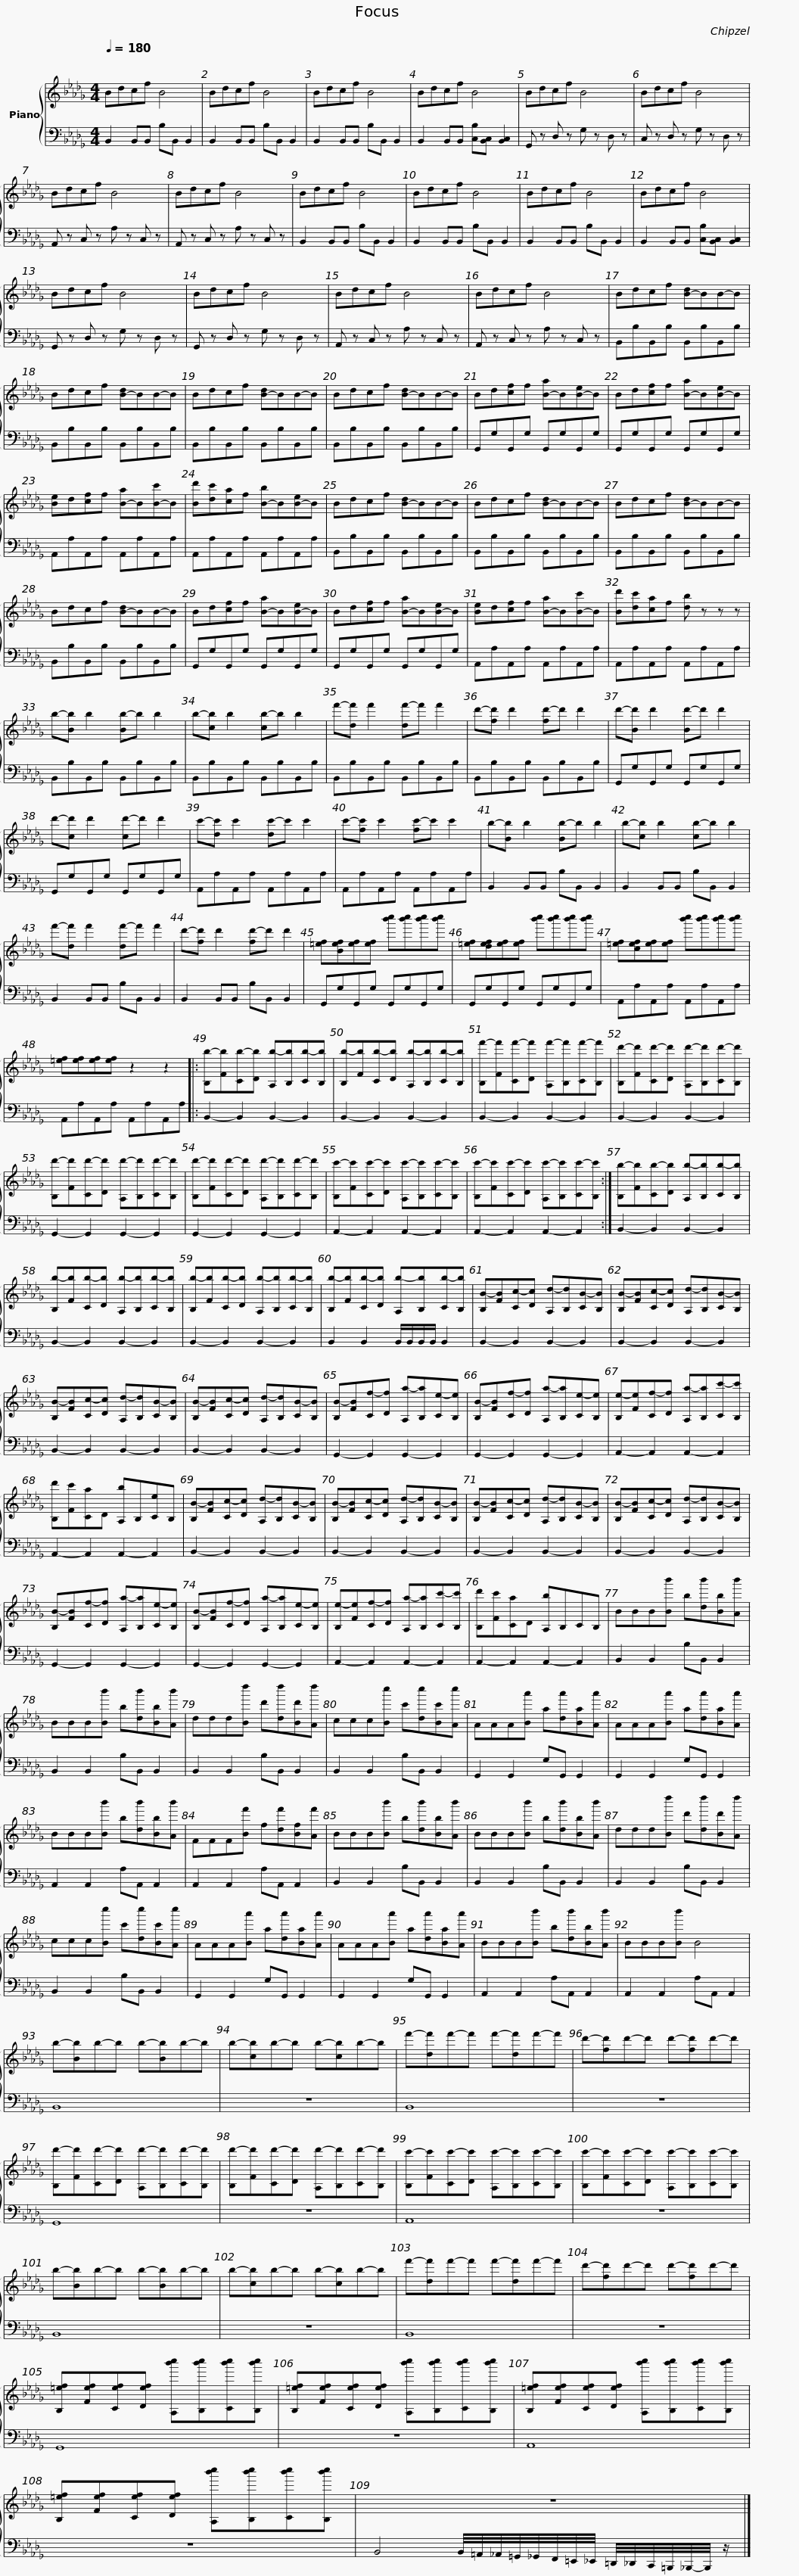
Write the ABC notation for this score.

X:1
%%score { 1 | 2 }
L:1/8
Q:1/4=180
M:4/4
I:linebreak $
K:Db
V:1 treble
V:2 bass
V:1
 Bdcf B4 | Bdcf B4 | Bdcf B4 | Bdcf B4 | Bdcf B4 |$ %5
 Bdcf B4 | Bdcf B4 | Bdcf B4 | Bdcf B4 | Bdcf B4 |$ %10
 Bdcf B4 | Bdcf B4 | Bdcf B4 | Bdcf B4 | Bdcf B4 |$ %15
 Bdcf B4 | Bdcf [B-d]BB-B | Bdcf [B-d]BB-B | Bdcf [B-d]BB-B | Bdcf [B-d]BB-B |$ %20
 Bd[cf]f [B-a]B[B-e]B | Bd[cf]f [B-a]B[B-e]B | [Be]d[cf]f [B-a]B[B-c']B | [Bd'][dc'][ca]f [B-b]B[B-e]B |$ Bdcf [B-d]BB-B | %25
 Bdcf [B-d]BB-B | Bdcf [B-d]BB-B | Bdcf [B-d]BB-B | Bd[cf]f [B-a]B[B-e]B |$ Bd[cf]f [B-a]B[B-e]B | %30
 [Be]d[cf]f [B-a]B[B-c']B | [Bd'][dc'][ca]f [db] z z z | b-[Bb] b2 [Bb-]b b2 |$ b-[cb] b2 [cb-]b b2 | f'-[df'] f'2 [df'-]f' f'2 | %35
 d'-[fd'] d'2 [fd'-]d' d'2 | d'-[Bd'] d'2 [Bd'-]d' d'2 |$ d'-[cd'] d'2 [cd'-]d' d'2 | c'-[dc'] c'2 [dc'-]c' c'2 | c'-[fc'] c'2 [fc'-]c' c'2 | %40
 b-[Bb] b2 [Bb-]b b2 |$ b-[cb] b2 [cb-]b b2 | f'-[df'] f'2 [df'-]f' f'2 | d'-[fd'] d'2 [fd'-]d' d'2 | [=ef][Bef][ef][ef] [b'c''][b'c''][b'c''][b'c''] |$ %45
 [=ef][def][ef][ef] [b'c''][b'c''][b'c''][b'c''] | [=ef][cef][ef][ef] [b'c''][b'c''][b'c''][b'c''] | [=ef][ef][ef][ef] z2 z2 |:$ [B,b-][Fb][Cb-][Db] [A,b-][B,b][Cb-][B,b] | [B,b-][Fb][Cb-][Db] [A,b-][B,b][Cb-][B,b] | %50
 [B,f'-][Ff'][Cf'-][Df'] [A,f'-][B,f'][Cf'-][B,f'] |$ [B,d'-][Fd'][Cd'-][Dd'] [A,d'-][B,d'][Cd'-][B,d'] | [B,d'-][Fd'][Cd'-][Dd'] [A,d'-][B,d'][Cd'-][B,d'] | [B,d'-][Fd'][Cd'-][Dd'] [A,d'-][B,d'][Cd'-][B,d'] |$ [B,c'-][Fc'][Cc'-][Dc'] [A,c'-][B,c'][Cc'-][B,c'] | %55
 [B,c'-][Fc'][Cc'-][Dc'] [A,c'-][B,c'][Cc'-][B,c'] :| [B,b-][Fb][Cb-][Db] [A,b-][B,b][Cb-][B,b] |$ [B,b-][Fb][Cb-][Db] [A,b-][B,b][Cb-][B,b] | [B,b-][Fb][Cb-][Db] [A,b-][B,b][Cb-][B,b] | [B,b-][Fb][Cb-][Db] [A,b-][B,b][Cb-][B,b] |$ %60
 [B,B-][FB][Cc-][Dc] [A,d-][B,d][CB-][B,B] | [B,B-][FB][Cc-][Dc] [A,d-][B,d][CB-][B,B] | [B,B-][FB][Cc-][Dc] [A,d-][B,d][CB-][B,B] |$ [B,B-][FB][Cc-][Dc] [A,d-][B,d][CB-][B,B] | [B,B-][FB][Cf-][Df] [A,a-][B,a][Ce-][B,e] | %65
 [B,B-][FB][Cf-][Df] [A,a-][B,a][Ce-][B,e] |$ [B,e-][Fe][Cf-][Df] [A,a-][B,a][Cc'-][B,c'] | [B,d'][Fc'][Ca]D [A,b]B,[Ce]B, | [B,B-][FB][Cc-][Dc] [A,d-][B,d][CB-][B,B] |$ [B,B-][FB][Cc-][Dc] [A,d-][B,d][CB-][B,B] | %70
 [B,B-][FB][Cc-][Dc] [A,d-][B,d][CB-][B,B] | [B,B-][FB][Cc-][Dc] [A,d-][B,d][CB-][B,B] |$ [B,B-][FB][Cf-][Df] [A,a-][B,a][Ce-][B,e] | [B,B-][FB][Cf-][Df] [A,a-][B,a][Ce-][B,e] | [B,e-][Fe][Cf-][Df] [A,a-][B,a][Cc'-][B,c'] |$ %75
 [B,d'][Fc'][Ca]D [A,b]B,CB, | BBB[Bb'] b[db'][Bb][Ab'] | BBB[Bb'] b[db'][Bb][Ab'] | ddd[Bd''] d'[dd''][Bd'][Ad''] |$ ccc[Bc''] c'[dc''][Bc'][Ac''] | %80
 AAA[Ba'] a[da'][Ba][Aa'] | AAA[Ba'] a[da'][Ba][Aa'] | BBB[Bb'] b[db'][Bb][Ab'] |$ FFF[Bf'] f[df'][Bf][Af'] | BBB[Bb'] b[db'][Bb][Ab'] | %85
 BBB[Bb'] b[db'][Bb][Ab'] | ddd[Bd''] d'[dd''][Bd'][Ad''] |$ ccc[Bc''] c'[dc''][Bc'][Ac''] | AAA[Ba'] a[da'][Ba][Aa'] | AAA[Ba'] a[da'][Ba][Aa'] | %90
 BBB[Bb'] b[db'][Bb][Ab'] |$ BBB[Bb'] B4 | b-[Bb]b-b b-[Bb]b-b | b-[cb]b-b b-[cb]b-b | f'-[df']f'-f' f'-[df']f'-f' |$ %95
 d'-[fd']d'-d' d'-[fd']d'-d' | [B,d'-][Fd'][Cd'-][Dd'] [A,d'-][B,d'][Cd'-][B,d'] | [B,d'-][Fd'][Cd'-][Dd'] [A,d'-][B,d'][Cd'-][B,d'] |$ [B,c'-][Fc'][Cc'-][Dc'] [A,c'-][B,c'][Cc'-][B,c'] | [B,c'-][Fc'][Cc'-][Dc'] [A,c'-][B,c'][Cc'-][B,c'] | %100
 b-[Bb]b-b b-[Bb]b-b |$ b-[cb]b-b b-[cb]b-b | f'-[df']f'-f' f'-[df']f'-f' | d'-[fd']d'-d' d'-[fd']d'-d' |$ [B,=ef][Fef][Cef][Def] [A,b'c''][B,b'c''][Cb'c''][B,b'c''] | %105
 [B,=ef][Fef][Cef][Def] [A,b'c''][B,b'c''][Cb'c''][B,b'c''] | [B,=ef][Fef][Cef][Def] [A,b'c''][B,b'c''][Cb'c''][B,b'c''] |$ [B,=ef][Fef][Cef][Def] [A,b'c''][B,b'c''][Cb'c''][B,b'c''] | z8 |] %109
V:2
 B,,2 B,,B,, B,B,, B,,2 | B,,2 B,,B,, B,B,, B,,2 | B,,2 B,,B,, B,B,, B,,2 | B,,2 B,,B,, [C,B,][B,,C,] [B,,C,]2 | G,, z D, z G, z D, z |$ %5
 C, z D, z G, z D, z | A,, z C, z A, z C, z | A,, z C, z A, z C, z | B,,2 B,,B,, B,B,, B,,2 | B,,2 B,,B,, B,B,, B,,2 |$ %10
 B,,2 B,,B,, B,B,, B,,2 | B,,2 B,,B,, [C,B,][B,,C,] [B,,C,]2 | G,, z D, z G, z D, z | G,, z D, z G, z D, z | A,, z C, z A, z C, z |$ %15
 A,, z C, z A, z C, z | B,,B,B,,B, B,,B,B,,B, | B,,B,B,,B, B,,B,B,,B, | B,,B,B,,B, B,,B,B,,B, | B,,B,B,,B, B,,B,B,,B, |$ %20
 G,,G,G,,G, G,,G,G,,G, | G,,G,G,,G, G,,G,G,,G, | A,,A,A,,A, A,,A,A,,A, | A,,A,A,,A, A,,A,A,,A, |$ B,,B,B,,B, B,,B,B,,B, | %25
 B,,B,B,,B, B,,B,B,,B, | B,,B,B,,B, B,,B,B,,B, | B,,B,B,,B, B,,B,B,,B, | G,,G,G,,G, G,,G,G,,G, |$ G,,G,G,,G, G,,G,G,,G, | %30
 A,,A,A,,A, A,,A,A,,A, | A,,A,A,,A, A,,A,A,,A, | B,,B,B,,B, B,,B,B,,B, |$ B,,B,B,,B, B,,B,B,,B, | B,,B,B,,B, B,,B,B,,B, | %35
 B,,B,B,,B, B,,B,B,,B, | G,,G,G,,G, G,,G,G,,G, |$ G,,G,G,,G, G,,G,G,,G, | A,,A,A,,A, A,,A,A,,A, | A,,A,A,,A, A,,A,A,,A, | %40
 B,,2 B,,B,, B,B,, B,,2 |$ B,,2 B,,B,, B,B,, B,,2 | B,,2 B,,B,, B,B,, B,,2 | B,,2 B,,B,, B,B,, B,,2 | G,,G,G,,G, G,,G,G,,G, |$ %45
 G,,G,G,,G, G,,G,G,,G, | A,,A,A,,A, A,,A,A,,A, | A,,A,A,,A, A,,A,A,,A, |:$ B,,2- B,,2 B,,2- B,,2 | B,,2- B,,2 B,,2- B,,2 | %50
 B,,2- B,,2 B,,2- B,,2 |$ B,,2- B,,2 B,,2- B,,2 | G,,2- G,,2 G,,2- G,,2 | G,,2- G,,2 G,,2- G,,2 |$ A,,2- A,,2 A,,2- A,,2 | %55
 A,,2- A,,2 A,,2- A,,2 :| B,,2- B,,2 B,,2- B,,2 |$ B,,2- B,,2 B,,2- B,,2 | B,,2- B,,2 B,,2- B,,2 | B,,2 B,,2 B,,/B,,/B,,/B,,/ B,,2 |$ %60
 B,,2- B,,2 B,,2- B,,2 | B,,2- B,,2 B,,2- B,,2 | B,,2- B,,2 B,,2- B,,2 |$ B,,2- B,,2 B,,2- B,,2 | G,,2- G,,2 G,,2- G,,2 | %65
 G,,2- G,,2 G,,2- G,,2 |$ A,,2- A,,2 A,,2- A,,2 | A,,2- A,,2 A,,2- A,,2 | B,,2- B,,2 B,,2- B,,2 |$ B,,2- B,,2 B,,2- B,,2 | %70
 B,,2- B,,2 B,,2- B,,2 | B,,2- B,,2 B,,2- B,,2 |$ G,,2- G,,2 G,,2- G,,2 | G,,2- G,,2 G,,2- G,,2 | A,,2- A,,2 A,,2- A,,2 |$ %75
 A,,2- A,,2 A,,2- A,,2 | B,,2 B,,2 B,B,, B,,2 | B,,2 B,,2 B,B,, B,,2 | B,,2 B,,2 B,B,, B,,2 |$ B,,2 B,,2 B,B,, B,,2 | %80
 G,,2 G,,2 G,G,, G,,2 | G,,2 G,,2 G,G,, G,,2 | A,,2 A,,2 A,A,, A,,2 |$ A,,2 A,,2 A,A,, A,,2 | B,,2 B,,2 B,B,, B,,2 | %85
 B,,2 B,,2 B,B,, B,,2 | B,,2 B,,2 B,B,, B,,2 |$ B,,2 B,,2 B,B,, B,,2 | G,,2 G,,2 G,G,, G,,2 | G,,2 G,,2 G,G,, G,,2 | %90
 A,,2 A,,2 A,A,, A,,2 |$ A,,2 A,,2 A,A,, A,,2 | B,,8 | z8 | B,,8 |$ %95
 z8 | G,,8 | z8 |$ A,,8 | z8 | %100
 B,,8 |$ z8 | B,,8 | z8 |$ G,,8 | %105
 z8 | A,,8 |$ z8 | B,,4 B,,/4=A,,/4_A,,/4=G,,/4_G,,/4F,,/4=E,,/4_E,,/4 =D,,/4_D,,/4C,,/4=B,,,/4_B,,,/4-B,,,/4 z/ |] %109
